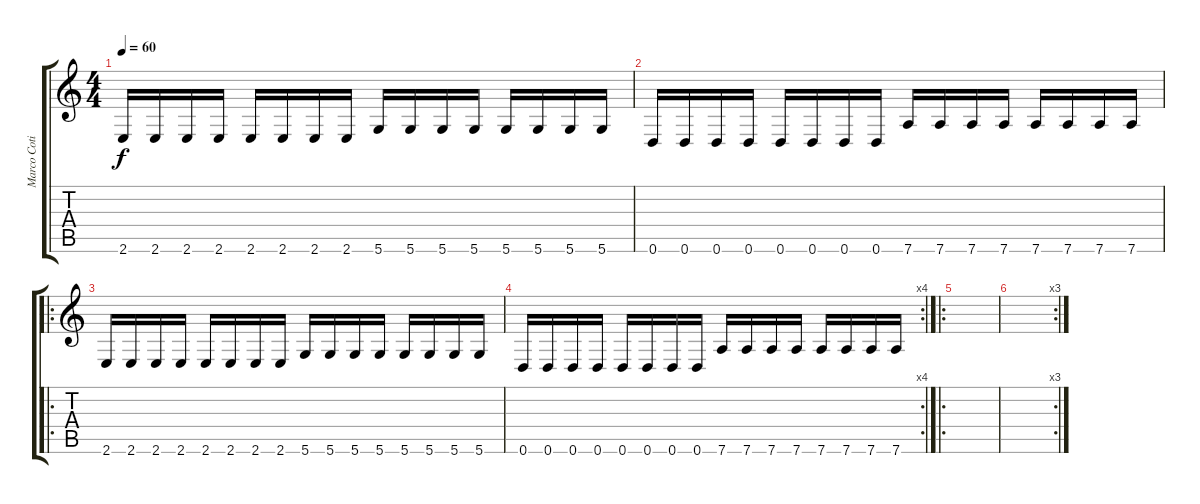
\track ("Marco Cotizelati" "Marco Coti") {instrument electricbassfinger}
\staff {score tabs}
\tuning (E4 B3 G3 D3 A2 D2) {hide}
\ts (4 4)
\tempo 60
\clef g2
\ks c
2.6.16{dy f} 2.6.16 2.6.16 2.6.16 2.6.16 2.6.16 2.6.16 2.6.16 5.6.16 5.6.16 5.6.16 5.6.16 5.6.16 5.6.16 5.6.16 5.6.16 |
0.6.16 0.6.16 0.6.16 0.6.16 0.6.16 0.6.16 0.6.16 0.6.16 7.6.16 7.6.16 7.6.16 7.6.16 7.6.16 7.6.16 7.6.16 7.6.16 |
\ro
2.6.16 2.6.16 2.6.16 2.6.16 2.6.16 2.6.16 2.6.16 2.6.16 5.6.16 5.6.16 5.6.16 5.6.16 5.6.16 5.6.16 5.6.16 5.6.16 |
\rc 4
0.6.16 0.6.16 0.6.16 0.6.16 0.6.16 0.6.16 0.6.16 0.6.16 7.6.16 7.6.16 7.6.16 7.6.16 7.6.16 7.6.16 7.6.16 7.6.16 |
\ro
|
\rc 3
